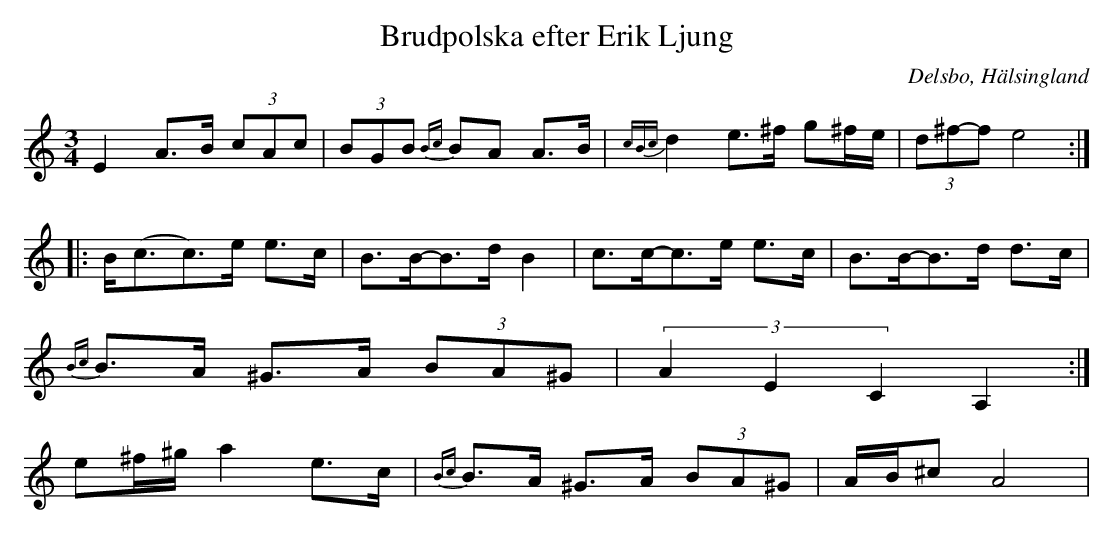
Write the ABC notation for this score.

X:1
T: Brudpolska efter Erik Ljung
O: Delsbo, Hälsingland
M: 3/4
L: 1/8
K: Am
E2 A>B (3cAc| (3BGB {Bc}BA A>B|{cBc}d2 e>^f g^f/e/|(3d^f-f e4 :|
|:B<(cc)>e e>c|B>B-B>d B2|c>c-c>e e>c|B>B-B>d d>c|
{Bc}B>A ^G>A (3BA^G|(3A2E2C2 A,2:|
e^f/^g/ a2 e>c|{Bc}B>A ^G>A (3BA^G|A/B/^c A4|
